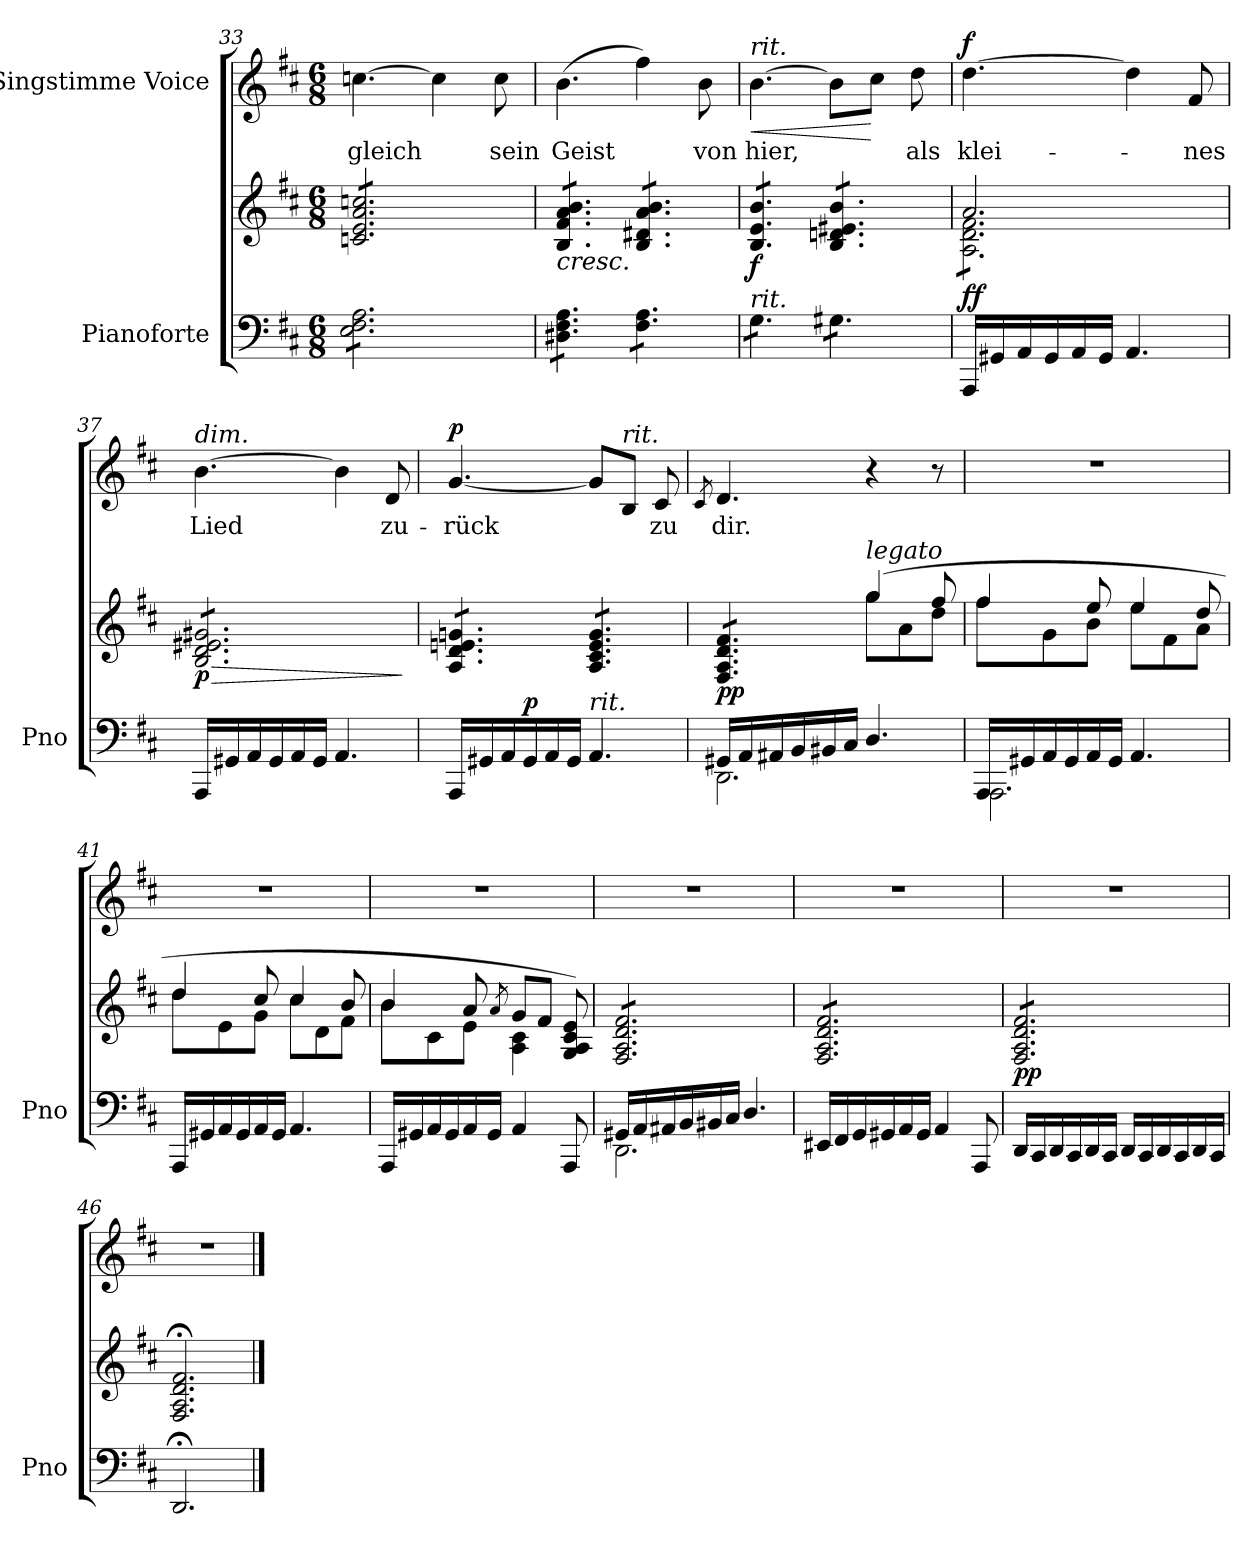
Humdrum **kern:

**kern	**kern	**dynam	**kern	**text	**dynam
*part2	*part2	*part2	*part1	*part1	*part1
*staff3	*staff2	*staff2/3	*staff1	*staff1	*staff1
*I"Pianoforte	*	*	*I"Singstimme Voice	*	*
*I'Pno	*	*	*	*	*
*clefF4	*clefG2	*	*clefG2	*	*
*k[f#c#]	*k[f#c#]	*	*k[f#c#]	*	*
*M6/8	*M6/8	*	*M6/8	*	*
=33	=33	=33	=33	=33	=33
*tremolo	*	*	*	*	*
*	*tremolo	*	*	*	*
8E\ 8F#\ 8A\L	8cn/ 8e/ 8a/ 8ccn/L	.	[4.ccn\	gleich	.
8E\ 8F#\ 8A\	8cn/ 8e/ 8a/ 8ccn/	.	.	.	.
8E\ 8F#\ 8A\	8cn/ 8e/ 8a/ 8ccn/	.	.	.	.
8E\ 8F#\ 8A\	8cn/ 8e/ 8a/ 8ccn/	.	4cc\]	.	.
8E\ 8F#\ 8A\	8cn/ 8e/ 8a/ 8ccn/	.	.	.	.
8E\ 8F#\ 8A\J	8cn/ 8e/ 8a/ 8ccn/J	.	8cc\	sein	.
=34	=34	=34	=34	=34	=34
!	!LO:TX:b:i:t=cresc.	!	!	!	!
8D#X\ 8F#\ 8A\L	8B/ 8f#/ 8a/ 8b/L	.	(4.b\	Geist	.
8D#X\ 8F#\ 8A\	8B/ 8f#/ 8a/ 8b/	.	.	.	.
8D#X\ 8F#\ 8A\J	8B/ 8f#/ 8a/ 8b/J	.	.	.	.
8F#\ 8A\L	8B/ 8d#X/ 8a/ 8b/L	.	4ff#\)	.	.
8F#\ 8A\	8B/ 8d#X/ 8a/ 8b/	.	.	.	.
8F#\ 8A\J	8B/ 8d#X/ 8a/ 8b/J	.	8b\	von	.
=35	=35	=35	=35	=35	=35
!	!	!	!LO:TX:i:t=rit.	!	!
!LO:TX:i:t=rit.	!	!	!	!	!
!	!	!LO:DY:b	!	!	!LO:HP:b
8G\L	8B/ 8e/ 8b/L	f	[4.b\	hier,	<
8G\	8B/ 8e/ 8b/	.	.	.	.
8G\J	8B/ 8e/ 8b/J	.	.	.	.
8G#X\L	8B/ 8dn/ 8e#X/ 8b/L	.	8b\L]	.	.
8G#X\	8B/ 8dn/ 8e#X/ 8b/	.	8cc#\J	.	[
8G#X\J	8B/ 8dn/ 8e#X/ 8b/J	.	8dd\	als	.
*Xtremolo	*	*	*	*	*
=36	=36	=36	=36	=36	=36
*	*^	*	*	*	*
!	!	!	!LO:DY:b	!	!	!LO:DY:a
16AAA/LL	2.a/	8A\ 8d\ 8f#\L	ff	[4.dd\	klei-	f
16GG#X/	.	.	.	.	.	.
16AA/	.	8A\ 8d\ 8f#\	.	.	.	.
16GG#/	.	.	.	.	.	.
16AA/	.	8A\ 8d\ 8f#\	.	.	.	.
16GG#/JJ	.	.	.	.	.	.
4.AA/	.	8A\ 8d\ 8f#\	.	4dd\]	.	.
.	.	8A\ 8d\ 8f#\	.	.	.	.
.	.	8A\ 8d\ 8f#\J	.	8f#/	-nes	.
*	*v	*v	*	*	*	*
=37	=37	=37	=37	=37	=37
!	!	!	!LO:TX:a:i:t=dim.	!	!
!	!	!LO:HP:b	!	!	!
!	!	!LO:DY:n=1:b	!	!	!
16AAA/LL	8B/ 8d/ 8e#X/ 8g#X/L	> p	[4.b\	Lied	.
16GG#X/	.	.	.	.	.
16AA/	8B/ 8d/ 8e#X/ 8g#X/	.	.	.	.
16GG#/	.	.	.	.	.
16AA/	8B/ 8d/ 8e#X/ 8g#X/	.	.	.	.
16GG#/JJ	.	.	.	.	.
4.AA/	8B/ 8d/ 8e#X/ 8g#X/	.	4b\]	.	.
.	8B/ 8d/ 8e#X/ 8g#X/	.	.	.	.
.	8B/ 8d/ 8e#X/ 8g#X/J	.	8d/	zu-	.
.	.	]	.	.	.
=38	=38	=38	=38	=38	=38
!	!	!	!	!	!LO:DY:a
16AAA/LL	8A/ 8d/ 8en/ 8gn/L	.	[4.g/	-rück	p
16GG#X/	.	.	.	.	.
16AA/	8A/ 8d/ 8en/ 8gn/	.	.	.	.
!	!	!LO:DY:a=2	!	!	!
16GG#/	.	p	.	.	.
16AA/	8A/ 8d/ 8en/ 8gn/J	.	.	.	.
16GG#/JJ	.	.	.	.	.
!LO:TX:i:t=rit.	!	!	!	!	!
4.AA/	8A/ 8c#/ 8e/ 8g/L	.	8g/L]	.	.
!	!	!	!LO:TX:i:t=rit.	!	!
.	8A/ 8c#/ 8e/ 8g/	.	8B/J	.	.
.	8A/ 8c#/ 8e/ 8g/J	.	8c#/	zu	.
=39	=39	=39	=39	=39	=39
.	.	.	8qc#/	.	.
*^	*^	*	*	*	*
!	!	!	!	!LO:DY:b	!	!	!
16GG#X/LL	2.DD\	8F#/ 8A/ 8d/ 8f#/L	4.ryy	pp	4.d/	dir.	.
16AA/	.	.	.	.	.	.	.
16AA#X/	.	8F#/ 8A/ 8d/ 8f#/	.	.	.	.	.
16BB/	.	.	.	.	.	.	.
16BB#X/	.	8F#/ 8A/ 8d/ 8f#/J	.	.	.	.	.
*	*	*Xtremolo	*	*	*	*	*
16C#/JJ	.	.	.	.	.	.	.
!	!	!LO:TX:i:t=legato	!	!	!	!	!
4.D/	.	(4gg/	8gg\L	.	4r	.	.
.	.	.	8a\	.	.	.	.
.	.	8ff#/	8dd\J	.	8r	.	.
=40	=40	=40	=40	=40	=40	=40	=40
16AAA/LL	2.AAA\	4ff#/	8ff#\L	.	2.r	.	.
16GG#X/	.	.	.	.	.	.	.
16AA/	.	.	8g\	.	.	.	.
16GG#/	.	.	.	.	.	.	.
16AA/	.	8ee/	8b\J	.	.	.	.
16GG#/JJ	.	.	.	.	.	.	.
4.AA/	.	4ee/	8ee\L	.	.	.	.
.	.	.	8f#\	.	.	.	.
.	.	8dd/	8a\J	.	.	.	.
*v	*v	*	*	*	*	*	*
=41	=41	=41	=41	=41	=41	=41
16AAA/LL	4dd/	8dd\L	.	2.r	.	.
16GG#X/	.	.	.	.	.	.
16AA/	.	8e\	.	.	.	.
16GG#/	.	.	.	.	.	.
16AA/	8cc#/	8g\J	.	.	.	.
16GG#/JJ	.	.	.	.	.	.
4.AA/	4cc#/	8cc#\L	.	.	.	.
.	.	8d\	.	.	.	.
.	8b/	8f#\J	.	.	.	.
=42	=42	=42	=42	=42	=42	=42
16AAA/LL	4b/	8b\L	.	2.r	.	.
16GG#X/	.	.	.	.	.	.
16AA/	.	8c#\	.	.	.	.
16GG#/	.	.	.	.	.	.
16AA/	8a/	8e\J	.	.	.	.
16GG#/JJ	.	.	.	.	.	.
.	8qa/	.	.	.	.	.
4AA/	8g/L	4A\ 4c#\	.	.	.	.
.	8f#/J	.	.	.	.	.
8AAA/	8G/ 8A/ 8c#/ 8e/)	8ryy	.	.	.	.
*	*v	*v	*	*	*	*
=43	=43	=43	=43	=43	=43
*^	*	*	*	*	*
*	*	*tremolo	*	*	*	*
16GG#X/LL	2.DD\	8F#/ 8A/ 8d/ 8f#/L	.	2.r	.	.
16AA/	.	.	.	.	.	.
16AA#X/	.	8F#/ 8A/ 8d/ 8f#/	.	.	.	.
16BB/	.	.	.	.	.	.
16BB#X/	.	8F#/ 8A/ 8d/ 8f#/	.	.	.	.
16C#/JJ	.	.	.	.	.	.
4.D/	.	8F#/ 8A/ 8d/ 8f#/	.	.	.	.
.	.	8F#/ 8A/ 8d/ 8f#/	.	.	.	.
.	.	8F#/ 8A/ 8d/ 8f#/J	.	.	.	.
*v	*v	*	*	*	*	*
=44	=44	=44	=44	=44	=44
16EE#X/LL	8F#/ 8A/ 8d/ 8f#/L	.	2.r	.	.
16FF#/	.	.	.	.	.
16GG/	8F#/ 8A/ 8d/ 8f#/	.	.	.	.
16GG#X/	.	.	.	.	.
16AA/	8F#/ 8A/ 8d/ 8f#/	.	.	.	.
16GG#/JJ	.	.	.	.	.
4AA/	8F#/ 8A/ 8d/ 8f#/	.	.	.	.
.	8F#/ 8A/ 8d/ 8f#/	.	.	.	.
8AAA/	8F#/ 8A/ 8d/ 8f#/J	.	.	.	.
=45	=45	=45	=45	=45	=45
!	!	!LO:DY:b	!	!	!
16DD/LL	8F#/ 8A/ 8d/ 8f#/L	pp	2.r	.	.
16CC#/	.	.	.	.	.
16DD/	8F#/ 8A/ 8d/ 8f#/	.	.	.	.
16CC#/	.	.	.	.	.
16DD/	8F#/ 8A/ 8d/ 8f#/	.	.	.	.
16CC#/JJ	.	.	.	.	.
16DD/LL	8F#/ 8A/ 8d/ 8f#/	.	.	.	.
16CC#/	.	.	.	.	.
16DD/	8F#/ 8A/ 8d/ 8f#/	.	.	.	.
16CC#/	.	.	.	.	.
16DD/	8F#/ 8A/ 8d/ 8f#/J	.	.	.	.
*	*Xtremolo	*	*	*	*
16CC#/JJ	.	.	.	.	.
=46	=46	=46	=46	=46	=46
2.DD;</	2.F#/;< 2.A/;< 2.d/;< 2.f#/;<	.	2.r	.	.
==	==	==	==	==	==
*-	*-	*-	*-	*-	*-
